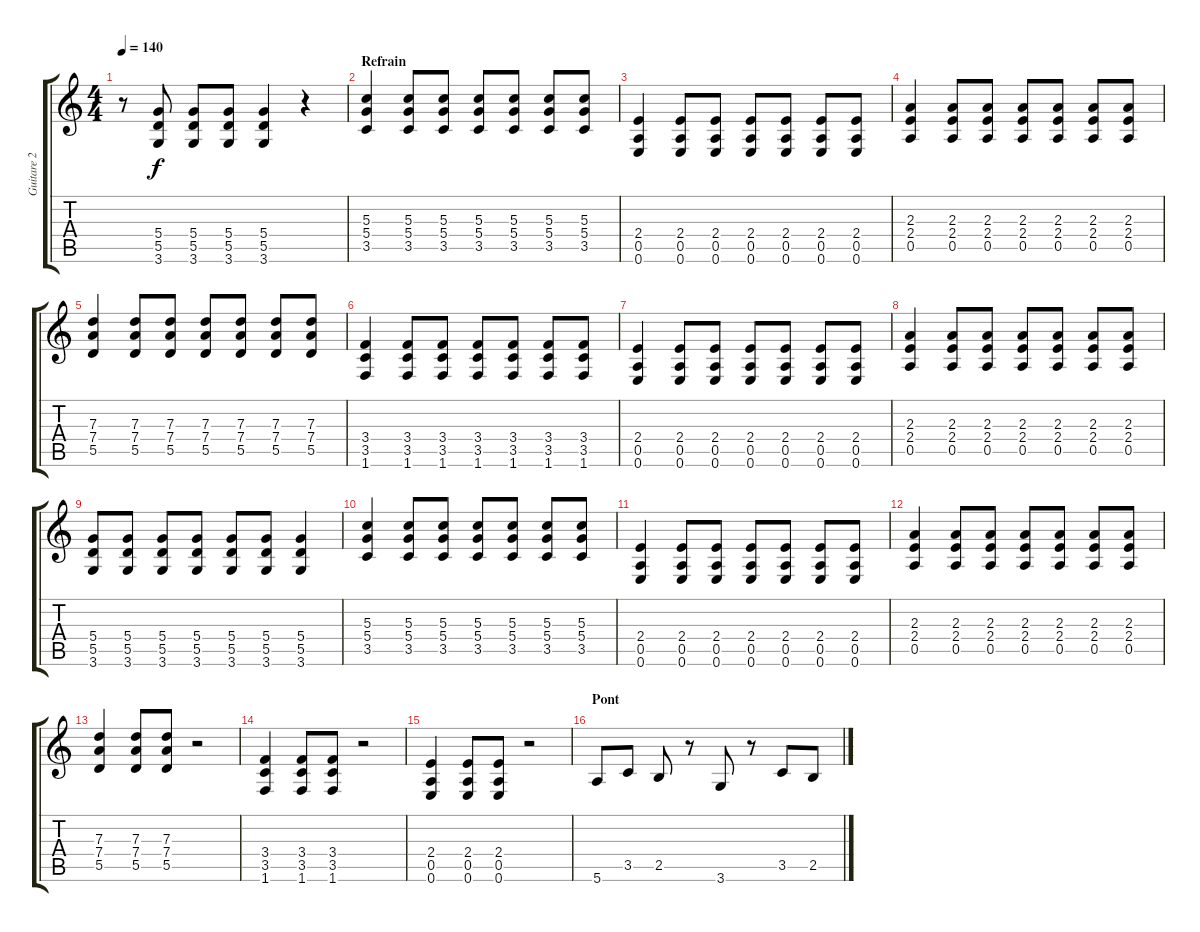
\track ("Guitare 2" "Guitare 2") {instrument overdrivenguitar}
\staff {score tabs}
\tuning (E4 B3 G3 D3 A2 E2) {hide}
\ts (4 4)
\tempo 140
\clef g2
\ks c
r.8{dy f} (5.4 5.5 3.6).8 (5.4 5.5 3.6).8 (5.4 5.5 3.6).8 (5.4 5.5 3.6).4 r.4 |
\section ("" "Refrain")
(5.3 5.4 3.5).4 (5.3 5.4 3.5).8 (5.3 5.4 3.5).8 (5.3 5.4 3.5).8 (5.3 5.4 3.5).8 (5.3 5.4 3.5).8 (5.3 5.4 3.5).8 |
(2.4 0.5 0.6).4 (2.4 0.5 0.6).8 (2.4 0.5 0.6).8 (2.4 0.5 0.6).8 (2.4 0.5 0.6).8 (2.4 0.5 0.6).8 (2.4 0.5 0.6).8 |
(2.3 2.4 0.5).4 (2.3 2.4 0.5).8 (2.3 2.4 0.5).8 (2.3 2.4 0.5).8 (2.3 2.4 0.5).8 (2.3 2.4 0.5).8 (2.3 2.4 0.5).8 |
(7.3 7.4 5.5).4 (7.3 7.4 5.5).8 (7.3 7.4 5.5).8 (7.3 7.4 5.5).8 (7.3 7.4 5.5).8 (7.3 7.4 5.5).8 (7.3 7.4 5.5).8 |
(3.4 3.5 1.6).4 (3.4 3.5 1.6).8 (3.4 3.5 1.6).8 (3.4 3.5 1.6).8 (3.4 3.5 1.6).8 (3.4 3.5 1.6).8 (3.4 3.5 1.6).8 |
(2.4 0.5 0.6).4 (2.4 0.5 0.6).8 (2.4 0.5 0.6).8 (2.4 0.5 0.6).8 (2.4 0.5 0.6).8 (2.4 0.5 0.6).8 (2.4 0.5 0.6).8 |
(2.3 2.4 0.5).4 (2.3 2.4 0.5).8 (2.3 2.4 0.5).8 (2.3 2.4 0.5).8 (2.3 2.4 0.5).8 (2.3 2.4 0.5).8 (2.3 2.4 0.5).8 |
(5.4 5.5 3.6).8 (5.4 5.5 3.6).8 (5.4 5.5 3.6).8 (5.4 5.5 3.6).8 (5.4 5.5 3.6).8 (5.4 5.5 3.6).8 (5.4 5.5 3.6).4 |
(5.3 5.4 3.5).4 (5.3 5.4 3.5).8 (5.3 5.4 3.5).8 (5.3 5.4 3.5).8 (5.3 5.4 3.5).8 (5.3 5.4 3.5).8 (5.3 5.4 3.5).8 |
(2.4 0.5 0.6).4 (2.4 0.5 0.6).8 (2.4 0.5 0.6).8 (2.4 0.5 0.6).8 (2.4 0.5 0.6).8 (2.4 0.5 0.6).8 (2.4 0.5 0.6).8 |
(2.3 2.4 0.5).4 (2.3 2.4 0.5).8 (2.3 2.4 0.5).8 (2.3 2.4 0.5).8 (2.3 2.4 0.5).8 (2.3 2.4 0.5).8 (2.3 2.4 0.5).8 |
(7.3 7.4 5.5).4 (7.3 7.4 5.5).8 (7.3 7.4 5.5).8 r.2 |
(3.4 3.5 1.6).4 (3.4 3.5 1.6).8 (3.4 3.5 1.6).8 r.2 |
(2.4 0.5 0.6).4 (2.4 0.5 0.6).8 (2.4 0.5 0.6).8 r.2 |
\section ("" "Pont")
5.6.8 3.5.8 2.5.8 r.8 3.6.8 r.8 3.5.8 2.5.8
